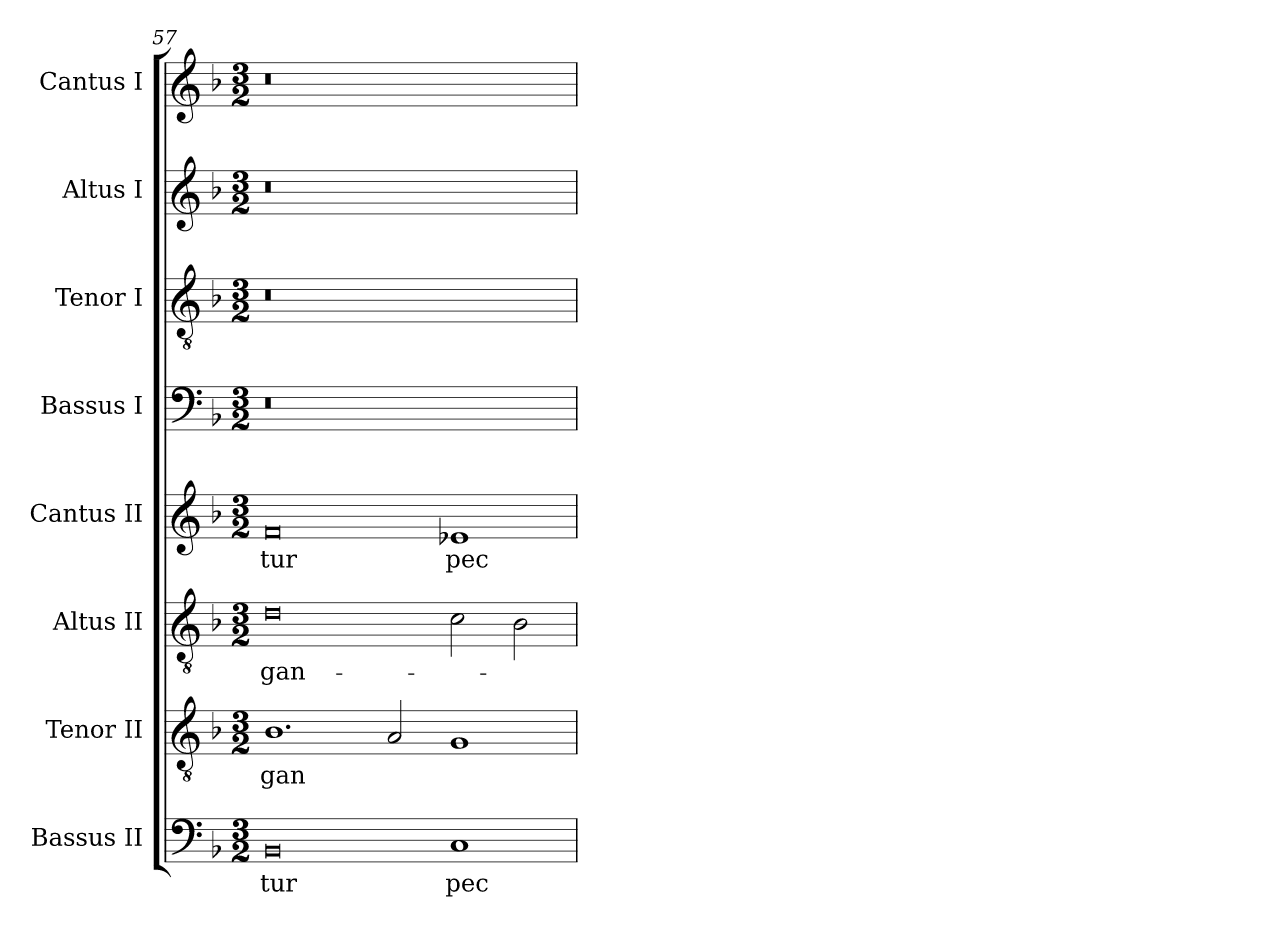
**kern	**text	**kern	**text	**kern	**text	**kern	**text	**kern	**kern	**kern	**kern
*part8	*part8	*part7	*part7	*part6	*part6	*part5	*part5	*part4	*part3	*part2	*part1
*staff8	*staff8	*staff7	*staff7	*staff6	*staff6	*staff5	*staff5	*staff4	*staff3	*staff2	*staff1
*I"Bassus II	*	*I"Tenor II	*	*I"Altus II	*	*I"Cantus II	*	*I"Bassus I	*I"Tenor I	*I"Altus I	*I"Cantus I
!!LO:LB:g=z
*clefF4	*	*clefGv2	*	*clefGv2	*	*clefG2	*	*clefF4	*clefGv2	*clefG2	*clefG2
*k[b-]	*	*k[b-]	*	*k[b-]	*	*k[b-]	*	*k[b-]	*k[b-]	*k[b-]	*k[b-]
*F:	*	*F:	*	*F:	*	*F:	*	*F:	*F:	*F:	*F:
*M3/2	*	*M3/2	*	*M3/2	*	*M3/2	*	*M3/2	*M3/2	*M3/2	*M3/2
=57	=57	=57	=57	=57	=57	=57	=57	=57	=57	=57	=57
!	!LO:LY:b:cj	!	!LO:LY:b	!	!LO:LY:b	!	!LO:LY:b:cj	!	!	!	!
0BB-	tur	1.B-	gan	0d	-gan-	0f	-tur	0.r	0.r	0.r	0.r
.	.	2A/	.	.	.	.	.	.	.	.	.
!	!LO:LY:b:cj	!	!	!	!	!	!LO:LY:b:cj	!	!	!	!
1C	pec	1G	.	2c\	.	1e-X	pec-	.	.	.	.
.	.	.	.	2B-\	.	.	.	.	.	.	.
=	=	=	=	=	=	=	=	=	=	=	=
*-	*-	*-	*-	*-	*-	*-	*-	*-	*-	*-	*-
